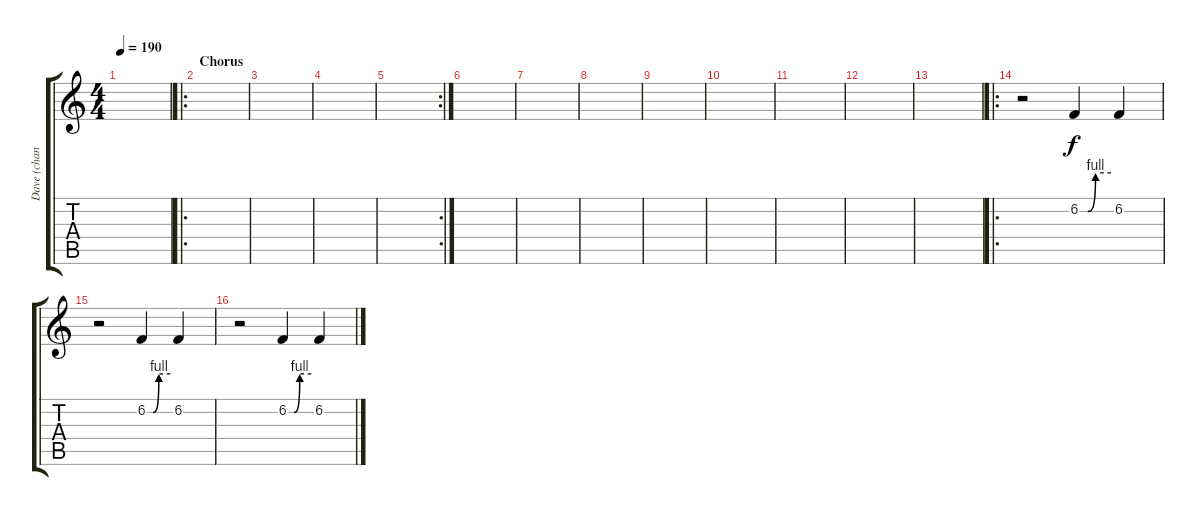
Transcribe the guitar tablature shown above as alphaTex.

\track ("Dave (chant/back vocal)" "Dave (chan") {instrument tenorsax}
\staff {score tabs}
\tuning (E4 B3 G3 D3 A2 E2) {hide}
\ts (4 4)
\tempo 190
\clef g2
\ks c
|
\ro
\section ("" "Chorus")
|
|
|
\rc 2
|
|
|
|
|
|
|
|
|
\ro
r.2 6.2{be (custom 0 0 15 0 30 4 60 4)}.4 6.2.4 |
r.2 6.2{be (custom 0 0 15 0 30 4 60 4)}.4 6.2.4 |
r.2 6.2{be (custom 0 0 15 0 30 4 60 4)}.4 6.2.4
